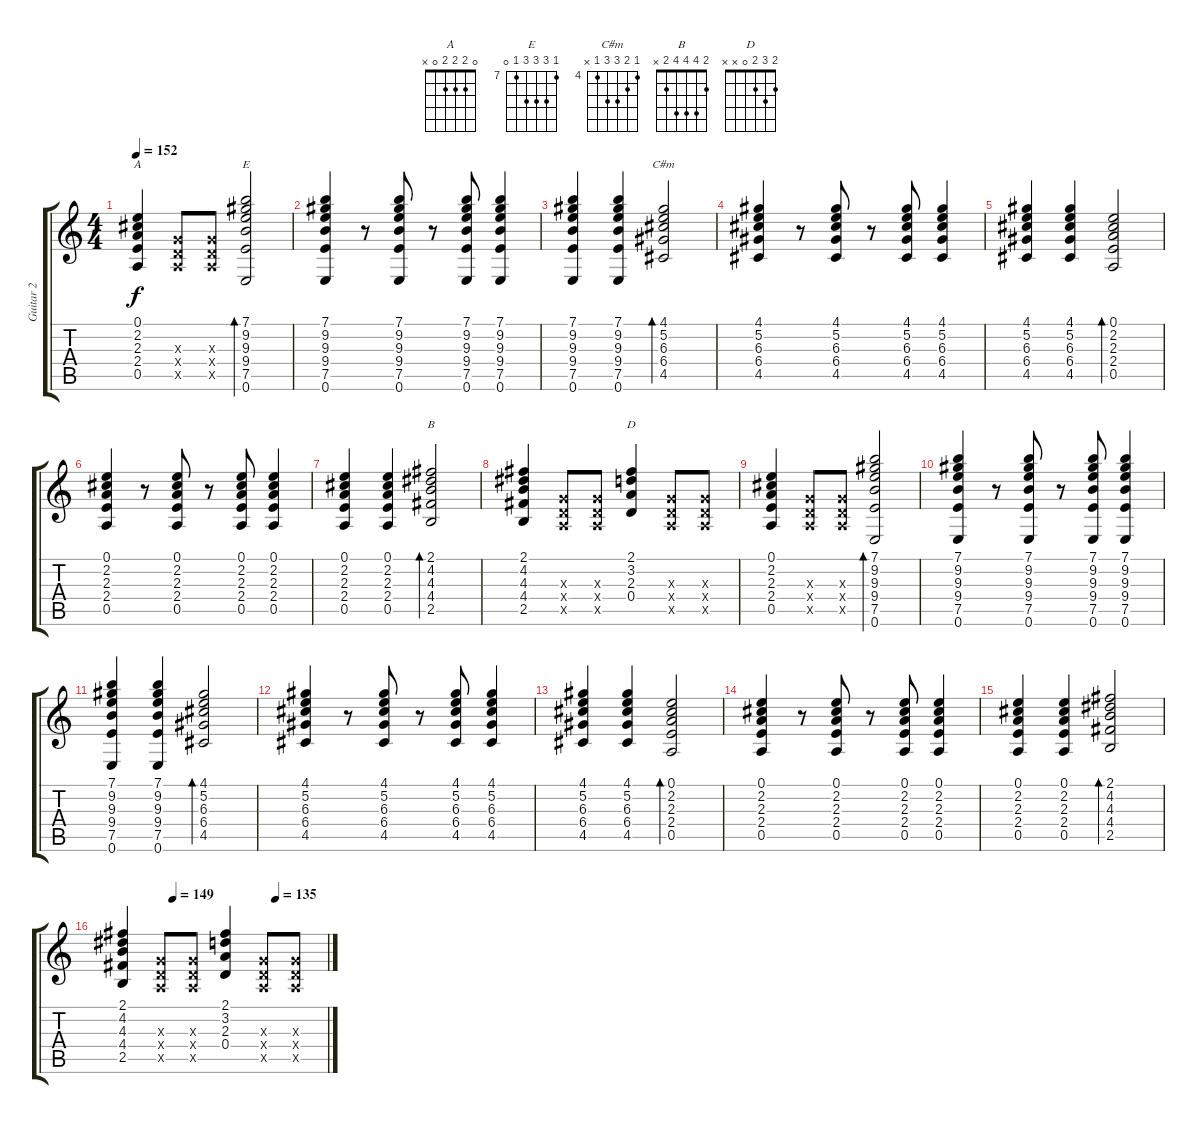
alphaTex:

\track ("Guitar 2" "Guitar 2") {instrument electricguitarclean}
\staff {score tabs}
\tuning (E4 B3 G3 D3 A2 E2) {hide}
\chord ("A" 0 2 2 2 0 x)
\chord ("E" 7 9 9 9 7 0) {firstfret 7}
\chord ("C#m" 4 5 6 6 4 x) {firstfret 4}
\chord ("B" 2 4 4 4 2 x)
\chord ("D" 2 3 2 0 x x)
\ts (4 4)
\tempo 152
\clef g2
\ks c
(0.1 2.2 2.3 2.4 0.5).4{ch "A" dy f} (0.3{x} 0.4{x} 0.5{x}).8 (0.3{x} 0.4{x} 0.5{x}).8 (7.1 9.2 9.3 9.4 7.5 0.6).2{bd 240 ch "E"} |
(7.1 9.2 9.3 9.4 7.5 0.6).4 r.8 (7.1 9.2 9.3 9.4 7.5 0.6).8 r.8 (7.1 9.2 9.3 9.4 7.5 0.6).8 (7.1 9.2 9.3 9.4 7.5 0.6).4 |
(7.1 9.2 9.3 9.4 7.5 0.6).4 (7.1 9.2 9.3 9.4 7.5 0.6).4 (4.1 5.2 6.3 6.4 4.5).2{bd 240 ch "C#m"} |
(4.1 5.2 6.3 6.4 4.5).4 r.8 (4.1 5.2 6.3 6.4 4.5).8 r.8 (4.1 5.2 6.3 6.4 4.5).8 (4.1 5.2 6.3 6.4 4.5).4 |
(4.1 5.2 6.3 6.4 4.5).4 (4.1 5.2 6.3 6.4 4.5).4 (0.1 2.2 2.3 2.4 0.5).2{bd 240} |
(0.1 2.2 2.3 2.4 0.5).4 r.8 (0.1 2.2 2.3 2.4 0.5).8 r.8 (0.1 2.2 2.3 2.4 0.5).8 (0.1 2.2 2.3 2.4 0.5).4 |
(0.1 2.2 2.3 2.4 0.5).4 (0.1 2.2 2.3 2.4 0.5).4 (2.1 4.2 4.3 4.4 2.5).2{bd 240 ch "B"} |
(2.1 4.2 4.3 4.4 2.5).4 (0.3{x} 0.4{x} 0.5{x}).8 (0.3{x} 0.4{x} 0.5{x}).8 (2.1 3.2 2.3 0.4).4{ch "D"} (0.3{x} 0.4{x} 0.5{x}).8 (0.3{x} 0.4{x} 0.5{x}).8 |
(0.1 2.2 2.3 2.4 0.5).4 (0.3{x} 0.4{x} 0.5{x}).8 (0.3{x} 0.4{x} 0.5{x}).8 (7.1 9.2 9.3 9.4 7.5 0.6).2{bd 240} |
(7.1 9.2 9.3 9.4 7.5 0.6).4 r.8 (7.1 9.2 9.3 9.4 7.5 0.6).8 r.8 (7.1 9.2 9.3 9.4 7.5 0.6).8 (7.1 9.2 9.3 9.4 7.5 0.6).4 |
(7.1 9.2 9.3 9.4 7.5 0.6).4 (7.1 9.2 9.3 9.4 7.5 0.6).4 (4.1 5.2 6.3 6.4 4.5).2{bd 240} |
(4.1 5.2 6.3 6.4 4.5).4 r.8 (4.1 5.2 6.3 6.4 4.5).8 r.8 (4.1 5.2 6.3 6.4 4.5).8 (4.1 5.2 6.3 6.4 4.5).4 |
(4.1 5.2 6.3 6.4 4.5).4 (4.1 5.2 6.3 6.4 4.5).4 (0.1 2.2 2.3 2.4 0.5).2{bd 240} |
(0.1 2.2 2.3 2.4 0.5).4 r.8 (0.1 2.2 2.3 2.4 0.5).8 r.8 (0.1 2.2 2.3 2.4 0.5).8 (0.1 2.2 2.3 2.4 0.5).4 |
(0.1 2.2 2.3 2.4 0.5).4 (0.1 2.2 2.3 2.4 0.5).4 (2.1 4.2 4.3 4.4 2.5).2{bd 240} |
\tempo (149 0.25)
\tempo (135 0.75)
(2.1 4.2 4.3 4.4 2.5).4 (0.3{x} 0.4{x} 0.5{x}).8 (0.3{x} 0.4{x} 0.5{x}).8 (2.1 3.2 2.3 0.4).4 (0.3{x} 0.4{x} 0.5{x}).8 (0.3{x} 0.4{x} 0.5{x}).8
